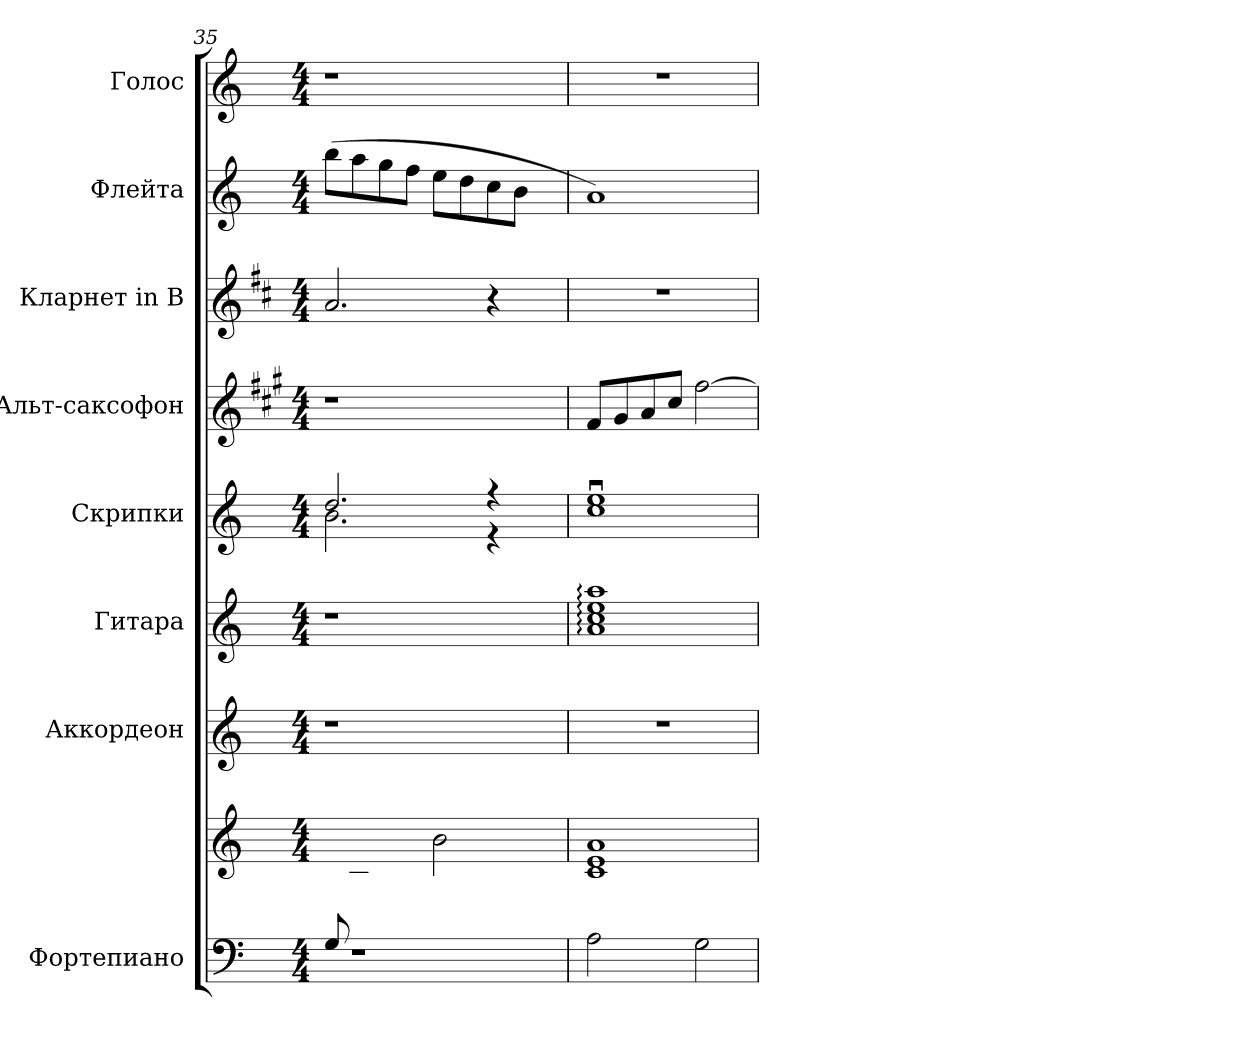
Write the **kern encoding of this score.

**kern	**kern	**kern	**kern	**kern	**kern	**kern	**kern	**kern
*part8	*part8	*part7	*part6	*part5	*part4	*part3	*part2	*part1
*staff9	*staff8	*staff7	*staff6	*staff5	*staff4	*staff3	*staff2	*staff1
*I"Фортепиано	*	*I"Аккордеон	*I"Гитара	*I"Скрипки	*I"Альт-саксофон	*I"Кларнет in B	*I"Флейта	*I"Голос
*clefF4	*clefG2	*clefG2	*clefG2	*clefG2	*clefG2	*clefG2	*clefG2	*clefG2
*	*	*	*ITrd7c12	*	*ITrd5c9	*ITrd1c2	*	*
*k[]	*k[]	*k[]	*k[]	*k[]	*k[]	*k[]	*k[]	*k[]
*C:	*C:	*C:	*C:	*C:	*C:	*C:	*C:	*C:
*M4/4	*M4/4	*M4/4	*M4/4	*M4/4	*M4/4	*M4/4	*M4/4	*M4/4
=35	=35	=35	=35	=35	=35	=35	=35	=35
*	*	*	*	*^	*	*	*	*
8Gi/L	8ryy	1r	1r	2.ddi/	2.bi\	1r	2.gi/	(8bbi\L	1r
1r	8Bi\	.	.	.	.	.	.	8aai\	.
.	8di\	.	.	.	.	.	.	8ggi\	.
.	8gi\J	.	.	.	.	.	.	8ffi\J	.
.	2bi\	.	.	.	.	.	.	8eei\L	.
.	.	.	.	.	.	.	.	8ddi\	.
.	.	.	.	4r	4r	.	4r	8cci\	.
.	.	.	.	.	.	.	.	8bi\J	.
.	8ryy	8ryy	8ryy	8ryy	8ryy	8ryy	8ryy	8ryy	8ryy
*	*	*	*	*v	*v	*	*	*	*
=36	=36	=36	=36	=36	=36	=36	=36	=36
2Ai\	1ci 1ei 1ai	1r	1Ai: 1ci: 1ei: 1ai:	1cciu 1eeiu	8Ai/L	1r	1ai)	1r
.	.	.	.	.	8Bi/	.	.	.
.	.	.	.	.	8ci/	.	.	.
.	.	.	.	.	8ei/J	.	.	.
2Gi\	.	.	.	.	[>2ai\	.	.	.
=	=	=	=	=	=	=	=	=
*-	*-	*-	*-	*-	*-	*-	*-	*-
